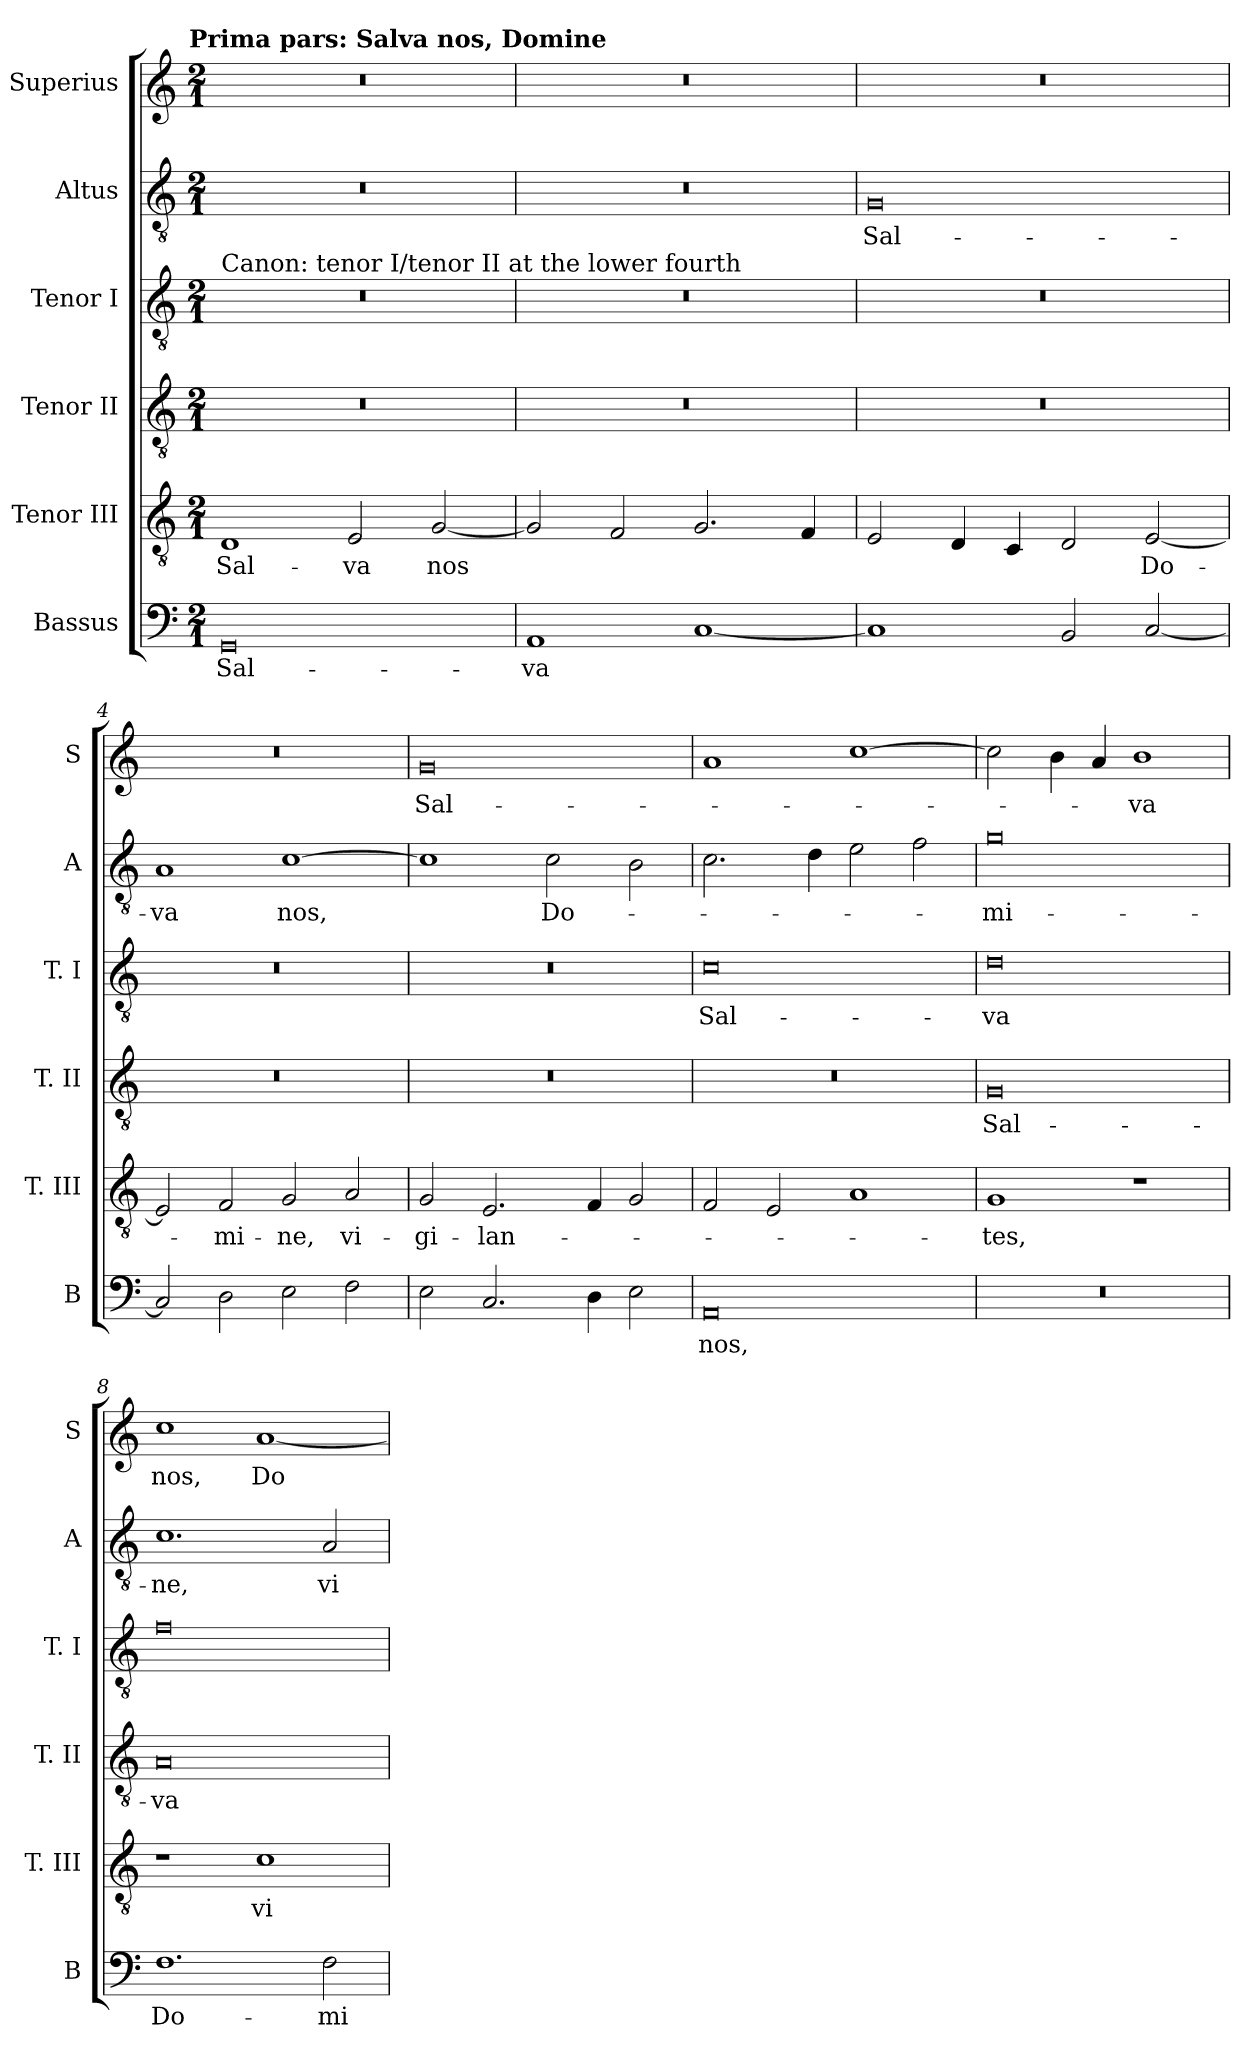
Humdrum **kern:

**kern	**text	**kern	**text	**kern	**text	**kern	**text	**kern	**text	**kern	**text
*part6	*part6	*part5	*part5	*part4	*part4	*part3	*part3	*part2	*part2	*part1	*part1
*staff6	*staff6	*staff5	*staff5	*staff4	*staff4	*staff3	*staff3	*staff2	*staff2	*staff1	*staff1
*I"Bassus	*	*I"Tenor III	*	*I"Tenor II	*	*I"Tenor I	*	*I"Altus	*	*I"Superius	*
*I'B	*	*I'T. III	*	*I'T. II	*	*I'T. I	*	*I'A	*	*I'S	*
*clefF4	*	*clefGv2	*	*clefGv2	*	*clefGv2	*	*clefGv2	*	*clefG2	*
*k[]	*	*k[]	*	*k[]	*	*k[]	*	*k[]	*	*k[]	*
*C:	*	*C:	*	*C:	*	*C:	*	*C:	*	*C:	*
!!LO:TX:omd:t=Prima pars&colon; Salva nos, Domine
*M2/1	*	*M2/1	*	*M2/1	*	*M2/1	*	*M2/1	*	*M2/1	*
=	=	=	=	=	=	=	=	=	=	=	=
!	!	!	!	!	!	!LO:TX:a:t=Canon&colon; tenor I/tenor II at the lower fourth	!	!	!	!	!
0GG	Sal-	1D	Sal-	0r	.	0r	.	0r	.	0r	.
.	.	2E	-va	.	.	.	.	.	.	.	.
.	.	[2G	nos	.	.	.	.	.	.	.	.
=2	=2	=2	=2	=2	=2	=2	=2	=2	=2	=2	=2
1AA	-va	2G]	.	0r	.	0r	.	0r	.	0r	.
.	.	2F	.	.	.	.	.	.	.	.	.
[1C	.	2.G	.	.	.	.	.	.	.	.	.
.	.	4F	.	.	.	.	.	.	.	.	.
=3	=3	=3	=3	=3	=3	=3	=3	=3	=3	=3	=3
1C]	.	2E	.	0r	.	0r	.	0G	Sal-	0r	.
.	.	4D	.	.	.	.	.	.	.	.	.
.	.	4C	.	.	.	.	.	.	.	.	.
2BB	.	2D	.	.	.	.	.	.	.	.	.
[2C	.	[2E	Do-	.	.	.	.	.	.	.	.
=4	=4	=4	=4	=4	=4	=4	=4	=4	=4	=4	=4
2C]	.	2E]	.	0r	.	0r	.	1A	-va	0r	.
2D	.	2F	-mi-	.	.	.	.	.	.	.	.
2E	.	2G	-ne,	.	.	.	.	[1c	nos,	.	.
2F	.	2A	vi-	.	.	.	.	.	.	.	.
=5	=5	=5	=5	=5	=5	=5	=5	=5	=5	=5	=5
2E	.	2G	-gi-	0r	.	0r	.	1c]	.	0g	Sal-
2.C	.	2.E	-lan-	.	.	.	.	.	.	.	.
.	.	.	.	.	.	.	.	2c	Do-	.	.
4D	.	4F	.	.	.	.	.	.	.	.	.
2E	.	2G	.	.	.	.	.	2B	.	.	.
=6	=6	=6	=6	=6	=6	=6	=6	=6	=6	=6	=6
0AA	nos,	2F	.	0r	.	0c	Sal-	2.c	.	1a	.
.	.	2E	.	.	.	.	.	.	.	.	.
.	.	.	.	.	.	.	.	4d	.	.	.
.	.	1A	.	.	.	.	.	2e	.	[1cc	.
.	.	.	.	.	.	.	.	2f	.	.	.
=7	=7	=7	=7	=7	=7	=7	=7	=7	=7	=7	=7
0r	.	1G	-tes,	0G	Sal-	0d	-va	0g	-mi-	2cc]	.
.	.	.	.	.	.	.	.	.	.	4b	.
.	.	.	.	.	.	.	.	.	.	4a	.
.	.	1r	.	.	.	.	.	.	.	1b	-va
=8	=8	=8	=8	=8	=8	=8	=8	=8	=8	=8	=8
1.F	Do-	1r	.	0A	-va	0f	.	1.c	-ne,	1cc	nos,
.	.	1c	vi-	.	.	.	.	.	.	[1a	Do-
2F	-mi-	.	.	.	.	.	.	2A	vi-	.	.
=	=	=	=	=	=	=	=	=	=	=	=
*-	*-	*-	*-	*-	*-	*-	*-	*-	*-	*-	*-
